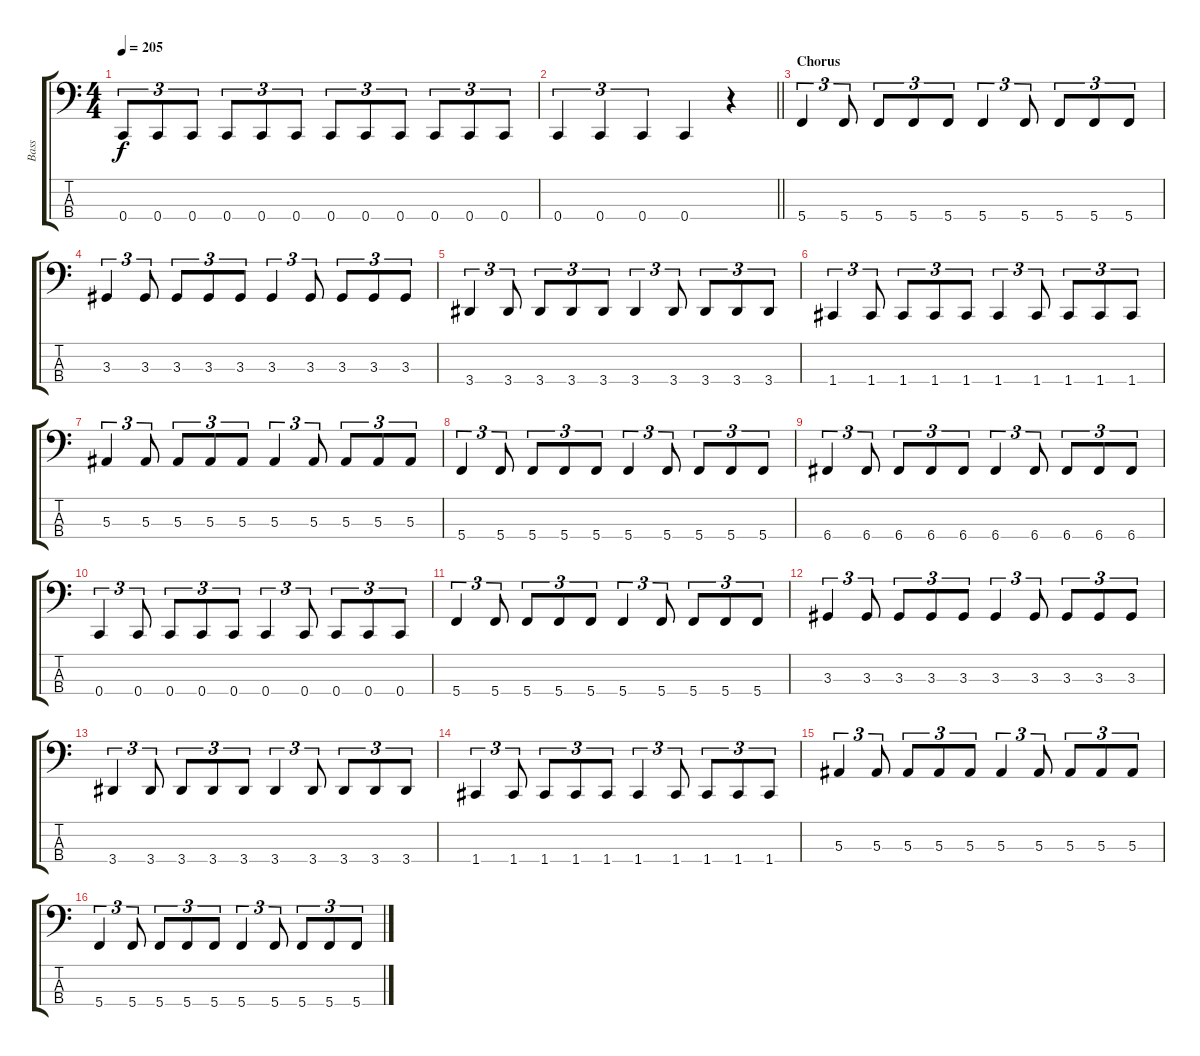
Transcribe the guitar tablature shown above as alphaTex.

\track ("Bass" "Bass") {instrument electricbassfinger}
\staff {score tabs}
\tuning (Eb2 Bb1 F1 C1) {hide}
\ts (4 4)
\tempo 205
\clef f4
\ks c
0.4.8{tu (3 2) dy f} 0.4.8{tu (3 2)} 0.4.8{tu (3 2)} 0.4.8{tu (3 2)} 0.4.8{tu (3 2)} 0.4.8{tu (3 2)} 0.4.8{tu (3 2)} 0.4.8{tu (3 2)} 0.4.8{tu (3 2)} 0.4.8{tu (3 2)} 0.4.8{tu (3 2)} 0.4.8{tu (3 2)} |
\barLineRight lightlight
0.4.4{tu (3 2)} 0.4.4{tu (3 2)} 0.4.4{tu (3 2)} 0.4.4 r.4 |
\section ("" "Chorus")
5.4.4{tu (3 2)} 5.4.8{tu (3 2)} 5.4.8{tu (3 2)} 5.4.8{tu (3 2)} 5.4.8{tu (3 2)} 5.4.4{tu (3 2)} 5.4.8{tu (3 2)} 5.4.8{tu (3 2)} 5.4.8{tu (3 2)} 5.4.8{tu (3 2)} |
3.3.4{tu (3 2)} 3.3.8{tu (3 2)} 3.3.8{tu (3 2)} 3.3.8{tu (3 2)} 3.3.8{tu (3 2)} 3.3.4{tu (3 2)} 3.3.8{tu (3 2)} 3.3.8{tu (3 2)} 3.3.8{tu (3 2)} 3.3.8{tu (3 2)} |
3.4.4{tu (3 2)} 3.4.8{tu (3 2)} 3.4.8{tu (3 2)} 3.4.8{tu (3 2)} 3.4.8{tu (3 2)} 3.4.4{tu (3 2)} 3.4.8{tu (3 2)} 3.4.8{tu (3 2)} 3.4.8{tu (3 2)} 3.4.8{tu (3 2)} |
1.4.4{tu (3 2)} 1.4.8{tu (3 2)} 1.4.8{tu (3 2)} 1.4.8{tu (3 2)} 1.4.8{tu (3 2)} 1.4.4{tu (3 2)} 1.4.8{tu (3 2)} 1.4.8{tu (3 2)} 1.4.8{tu (3 2)} 1.4.8{tu (3 2)} |
5.3.4{tu (3 2)} 5.3.8{tu (3 2)} 5.3.8{tu (3 2)} 5.3.8{tu (3 2)} 5.3.8{tu (3 2)} 5.3.4{tu (3 2)} 5.3.8{tu (3 2)} 5.3.8{tu (3 2)} 5.3.8{tu (3 2)} 5.3.8{tu (3 2)} |
5.4.4{tu (3 2)} 5.4.8{tu (3 2)} 5.4.8{tu (3 2)} 5.4.8{tu (3 2)} 5.4.8{tu (3 2)} 5.4.4{tu (3 2)} 5.4.8{tu (3 2)} 5.4.8{tu (3 2)} 5.4.8{tu (3 2)} 5.4.8{tu (3 2)} |
6.4.4{tu (3 2)} 6.4.8{tu (3 2)} 6.4.8{tu (3 2)} 6.4.8{tu (3 2)} 6.4.8{tu (3 2)} 6.4.4{tu (3 2)} 6.4.8{tu (3 2)} 6.4.8{tu (3 2)} 6.4.8{tu (3 2)} 6.4.8{tu (3 2)} |
0.4.4{tu (3 2)} 0.4.8{tu (3 2)} 0.4.8{tu (3 2)} 0.4.8{tu (3 2)} 0.4.8{tu (3 2)} 0.4.4{tu (3 2)} 0.4.8{tu (3 2)} 0.4.8{tu (3 2)} 0.4.8{tu (3 2)} 0.4.8{tu (3 2)} |
5.4.4{tu (3 2)} 5.4.8{tu (3 2)} 5.4.8{tu (3 2)} 5.4.8{tu (3 2)} 5.4.8{tu (3 2)} 5.4.4{tu (3 2)} 5.4.8{tu (3 2)} 5.4.8{tu (3 2)} 5.4.8{tu (3 2)} 5.4.8{tu (3 2)} |
3.3.4{tu (3 2)} 3.3.8{tu (3 2)} 3.3.8{tu (3 2)} 3.3.8{tu (3 2)} 3.3.8{tu (3 2)} 3.3.4{tu (3 2)} 3.3.8{tu (3 2)} 3.3.8{tu (3 2)} 3.3.8{tu (3 2)} 3.3.8{tu (3 2)} |
3.4.4{tu (3 2)} 3.4.8{tu (3 2)} 3.4.8{tu (3 2)} 3.4.8{tu (3 2)} 3.4.8{tu (3 2)} 3.4.4{tu (3 2)} 3.4.8{tu (3 2)} 3.4.8{tu (3 2)} 3.4.8{tu (3 2)} 3.4.8{tu (3 2)} |
1.4.4{tu (3 2)} 1.4.8{tu (3 2)} 1.4.8{tu (3 2)} 1.4.8{tu (3 2)} 1.4.8{tu (3 2)} 1.4.4{tu (3 2)} 1.4.8{tu (3 2)} 1.4.8{tu (3 2)} 1.4.8{tu (3 2)} 1.4.8{tu (3 2)} |
5.3.4{tu (3 2)} 5.3.8{tu (3 2)} 5.3.8{tu (3 2)} 5.3.8{tu (3 2)} 5.3.8{tu (3 2)} 5.3.4{tu (3 2)} 5.3.8{tu (3 2)} 5.3.8{tu (3 2)} 5.3.8{tu (3 2)} 5.3.8{tu (3 2)} |
5.4.4{tu (3 2)} 5.4.8{tu (3 2)} 5.4.8{tu (3 2)} 5.4.8{tu (3 2)} 5.4.8{tu (3 2)} 5.4.4{tu (3 2)} 5.4.8{tu (3 2)} 5.4.8{tu (3 2)} 5.4.8{tu (3 2)} 5.4.8{tu (3 2)}
